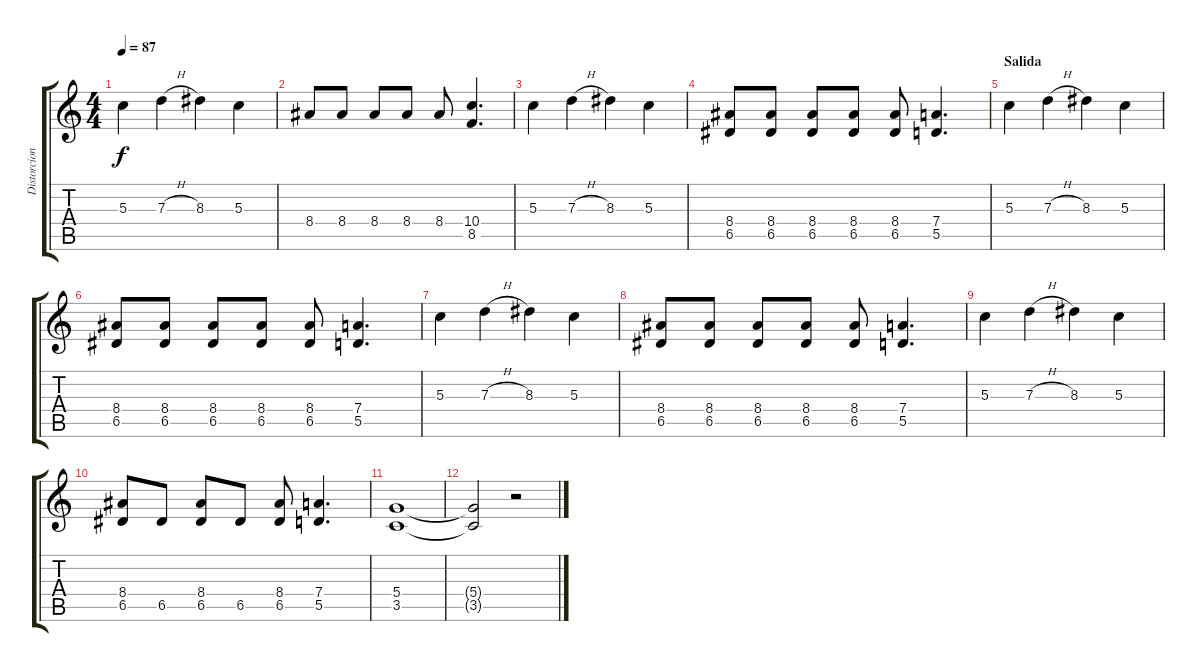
\track ("Distorcion II" "Distorcion") {instrument distortionguitar}
\staff {score tabs}
\tuning (E4 B3 G3 D3 A2 E2) {hide}
\ts (4 4)
\tempo 87
\clef g2
\ks c
5.3.4{dy f} 7.3{h}.4 8.3.4 5.3.4 |
8.4.8 8.4.8 8.4.8 8.4.8 8.4.8 (10.4 8.5).4{d} |
5.3.4 7.3{h}.4 8.3.4 5.3.4 |
(8.4 6.5).8 (8.4 6.5).8 (8.4 6.5).8 (8.4 6.5).8 (8.4 6.5).8 (7.4 5.5).4{d} |
\section ("" "Salida")
5.3.4 7.3{h}.4 8.3.4 5.3.4 |
(8.4 6.5).8 (8.4 6.5).8 (8.4 6.5).8 (8.4 6.5).8 (8.4 6.5).8 (7.4 5.5).4{d} |
5.3.4 7.3{h}.4 8.3.4 5.3.4 |
(8.4 6.5).8 (8.4 6.5).8 (8.4 6.5).8 (8.4 6.5).8 (8.4 6.5).8 (7.4 5.5).4{d} |
5.3.4 7.3{h}.4 8.3.4 5.3.4 |
(8.4 6.5).8 6.5.8 (8.4 6.5).8 6.5.8 (8.4 6.5).8 (7.4 5.5).4{d} |
(5.4 3.5).1 |
(5.4{t} 3.5{t}).2 r.2
